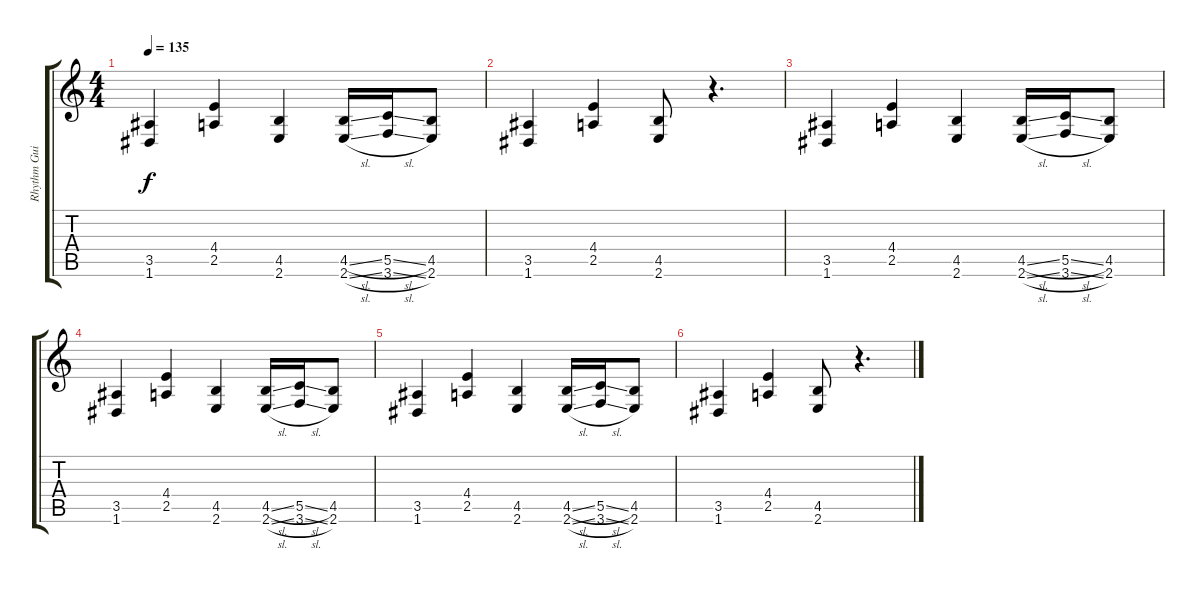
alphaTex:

\track ("Rhythm Guitar" "Rhythm Gui") {instrument distortionguitar}
\staff {score tabs}
\tuning (D4 A3 F3 C3 G2 D2) {hide}
\ts (4 4)
\tempo 135
\clef g2
\ks c
(3.5 1.6).4{dy f} (4.4 2.5).4 (4.5 2.6).4 (4.5{sl} 2.6{sl}).16 (5.5{sl} 3.6{sl}).16 (4.5 2.6).8 |
(3.5 1.6).4 (4.4 2.5).4 (4.5 2.6).8 r.4{d} |
(3.5 1.6).4 (4.4 2.5).4 (4.5 2.6).4 (4.5{sl} 2.6{sl}).16 (5.5{sl} 3.6{sl}).16 (4.5 2.6).8 |
(3.5 1.6).4 (4.4 2.5).4 (4.5 2.6).4 (4.5{sl} 2.6{sl}).16 (5.5{sl} 3.6{sl}).16 (4.5 2.6).8 |
(3.5 1.6).4 (4.4 2.5).4 (4.5 2.6).4 (4.5{sl} 2.6{sl}).16 (5.5{sl} 3.6{sl}).16 (4.5 2.6).8 |
(3.5 1.6).4 (4.4 2.5).4 (4.5 2.6).8 r.4{d}
